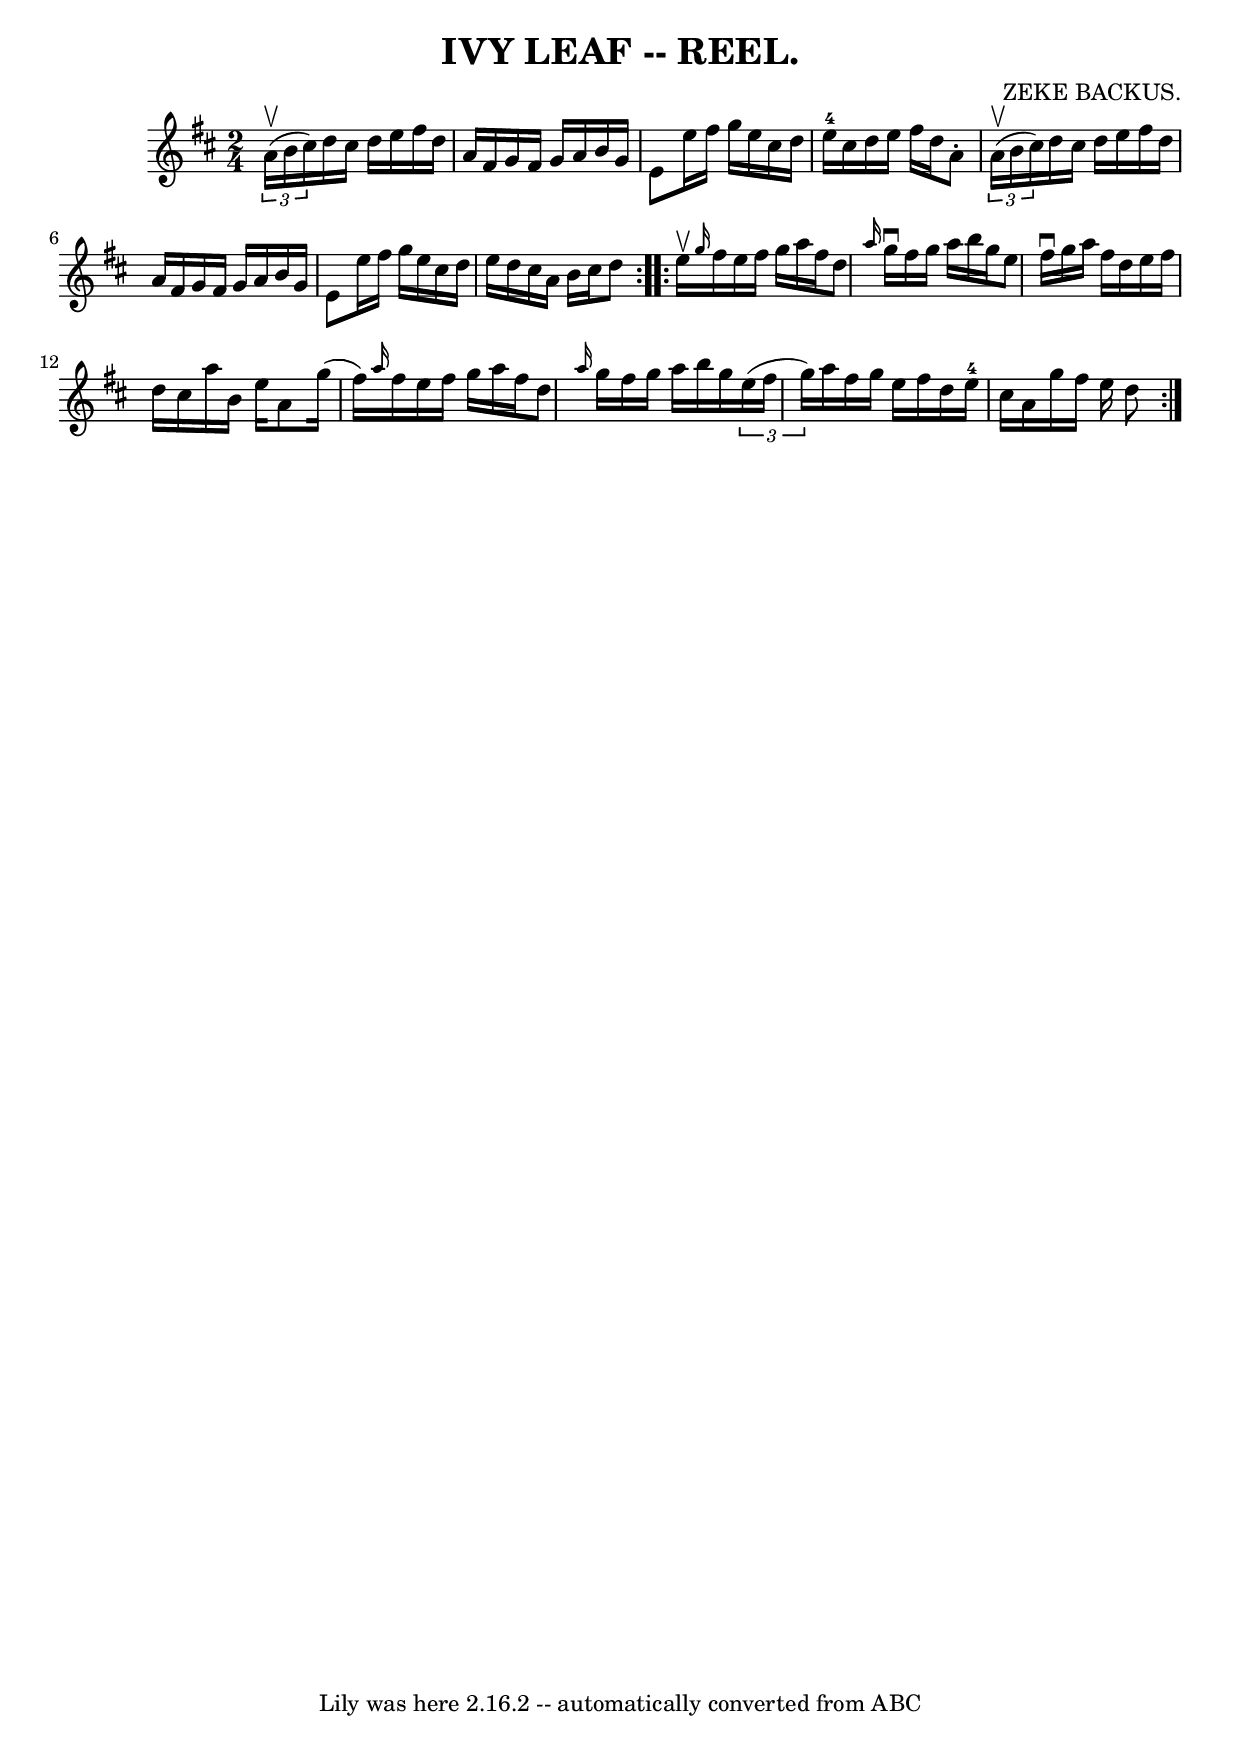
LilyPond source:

\version "2.16.2"
\include "Mammoth.ily"
\header {
  %% book = "Coles"
 composer = "ZEKE BACKUS."
 crossRefNumber = "5"
 footnotes = ""
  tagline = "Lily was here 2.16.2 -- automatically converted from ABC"
  title = "IVY LEAF -- REEL."

}
voicedefault =  {



  \repeat volta 2 {

    \time 2/4 
    \key d \major
    \times 2/3 { a'16 (^\upbow b'16 cs''16)  	       }   |
 d''16 cs''16 d''16 e''16 fs''16 d''16 a'16 fs'16   |
 g'16 fs'16 g'16 a'16 b'16 g'16 e'8   |
 e''16 fs''16 g''16 e''16 cs''16 d''16 e''16-4 cs''16   |
 d''16 e''16 fs''16 d''16 a'8-.   
    \times 2/3 { a'16 (^\upbow b'16 cs''16)  	       }  |
 d''16 cs''16 d''16 e''16 fs''16 d''16 a'16 fs'16   |
 g'16 fs'16 g'16 a'16 b'16 g'16 e'8   |
 e''16 fs''16 g''16 e''16 cs''16 d''16 e''16 d''16   |
    
 cs''16 a'16 b'16 cs''16 d''8  
  }     
  \repeat volta 2 { e''16^\upbow  |
    \grace { g''16  
	   } fs''16 e''16 fs''16 g''16 a''16 fs''16 d''8   |
    \grace { a''16  
	   } g''16^\downbow fs''16 g''16 a''16 b''16 g''16 e''8   |
 fs''16^\downbow g''16 a''16 fs''16 d''16 e''16 fs''16 d''16   |
 cs''16 a''16 b'16 e''16 a'8 g''16 (fs''16)  |
    \grace { a''16  
	   } fs''16 e''16 fs''16 g''16 a''16 fs''16 d''8   |
    \grace { a''16  
	   } g''16 fs''16    
 g''16 a''16 b''16 g''16    \times 2/3 { e''16 (fs''16 g''16  
					)  					  }  |
 a''16 fs''16 g''16 e''16 fs''16 d''16 e''16-4 cs''16  |
 a'16 g''16 fs''16 e''16 d''8  
  }   

}

\score{
  <<

    \context Staff="default"
    {
      \voicedefault 
      
    }

  >>
  \layout {
    
  }
  \midi {
  }

}
